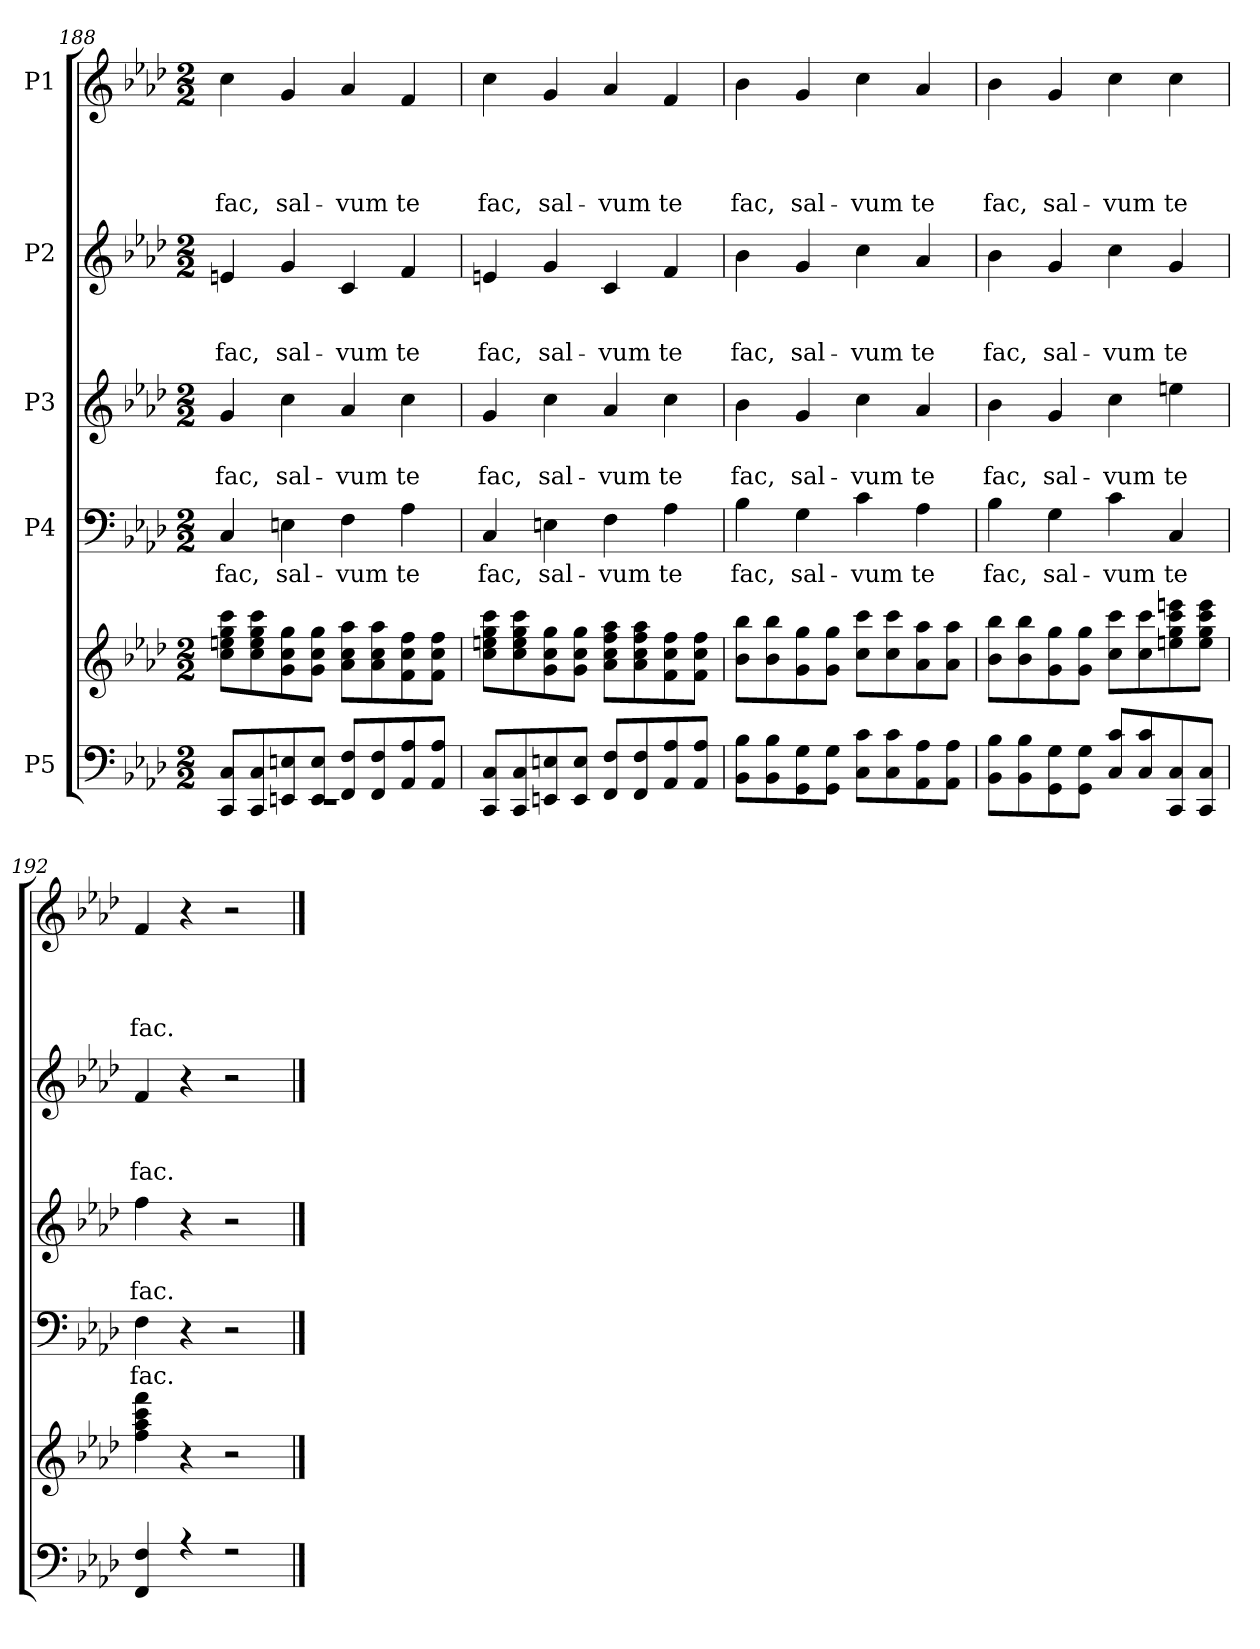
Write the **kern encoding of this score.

**kern	**kern	**kern	**text	**kern	**text	**text	**kern	**text	**text	**text	**kern	**text	**text	**text	**text
*part5	*part5	*part4	*part4	*part3	*part3	*part3	*part2	*part2	*part2	*part2	*part1	*part1	*part1	*part1	*part1
*staff6	*staff5	*staff4	*staff4	*staff3	*staff3	*staff3	*staff2	*staff2	*staff2	*staff2	*staff1	*staff1	*staff1	*staff1	*staff1
*I"P5	*	*I"P4	*	*I"P3	*	*	*I"P2	*	*	*	*I"P1	*	*	*	*
!!LO:LB:g=z
*clefF4	*clefG2	*clefF4	*	*clefG2	*	*	*clefG2	*	*	*	*clefG2	*	*	*	*
*k[b-e-a-d-]	*k[b-e-a-d-]	*k[b-e-a-d-]	*	*k[b-e-a-d-]	*	*	*k[b-e-a-d-]	*	*	*	*k[b-e-a-d-]	*	*	*	*
*A-:	*A-:	*A-:	*	*A-:	*	*	*A-:	*	*	*	*A-:	*	*	*	*
*M2/2	*M2/2	*M2/2	*	*M2/2	*	*	*M2/2	*	*	*	*M2/2	*	*	*	*
=188	=188	=188	=188	=188	=188	=188	=188	=188	=188	=188	=188	=188	=188	=188	=188
*^	*^	*	*	*	*	*	*	*	*	*	*	*	*	*	*
*	*	*	*^	*	*	*	*	*	*	*	*	*	*	*	*	*	*
!	!	!	!	!	!	!LO:LY:b	!	!	!LO:LY:b	!	!	!	!LO:LY:b	!	!	!	!	!LO:LY:b
8CC/ 8C/L	1rEE	8cc\ 8een\ 8gg\ 8ccc\L	1ryy	1ryy	4C/	fac,	4g/	.	fac,	4en/	.	.	fac,	4cc\	.	.	.	fac,
8CC/ 8C/	.	8cc\ 8ee\ 8gg\ 8ccc\	.	.	.	.	.	.	.	.	.	.	.	.	.	.	.	.
!	!	!	!	!	!	!LO:LY:b	!	!	!LO:LY:b	!	!	!	!LO:LY:b	!	!	!	!	!LO:LY:b
8EEn/ 8En/	.	8g\ 8cc\ 8gg\	.	.	4En\	sal-	4cc\	.	sal-	4g/	.	.	sal-	4g/	.	.	.	sal-
8EE/ 8E/J	.	8g\ 8cc\ 8gg\J	.	.	.	.	.	.	.	.	.	.	.	.	.	.	.	.
!	!	!	!	!	!	!LO:LY:b	!	!	!LO:LY:b	!	!	!	!LO:LY:b	!	!	!	!	!LO:LY:b
8FF/ 8F/L	.	8a-\ 8cc\ 8aa-\L	.	.	4F\	-vum	4a-/	.	-vum	4c/	.	.	-vum	4a-/	.	.	.	-vum
8FF/ 8F/	.	8a-\ 8cc\ 8aa-\	.	.	.	.	.	.	.	.	.	.	.	.	.	.	.	.
!	!	!	!	!	!	!LO:LY:b	!	!	!LO:LY:b	!	!	!	!LO:LY:b	!	!	!	!	!LO:LY:b
8AA-/ 8A-/	.	8f\ 8cc\ 8ff\	.	.	4A-\	te	4cc\	.	te	4f/	.	.	te	4f/	.	.	.	te
8AA-/ 8A-/J	.	8f\ 8cc\ 8ff\J	.	.	.	.	.	.	.	.	.	.	.	.	.	.	.	.
=189	=189	=189	=189	=189	=189	=189	=189	=189	=189	=189	=189	=189	=189	=189	=189	=189	=189	=189
!	!	!	!	!	!	!LO:LY:b	!	!	!LO:LY:b	!	!	!	!LO:LY:b	!	!	!	!	!LO:LY:b
8CC/ 8C/L	1ryy	8cc\ 8een\ 8gg\ 8ccc\L	1ryy	1ryy	4C/	fac,	4g/	.	fac,	4en/	.	.	fac,	4cc\	.	.	.	fac,
8CC/ 8C/	.	8cc\ 8ee\ 8gg\ 8ccc\	.	.	.	.	.	.	.	.	.	.	.	.	.	.	.	.
!	!	!	!	!	!	!LO:LY:b	!	!	!LO:LY:b	!	!	!	!LO:LY:b	!	!	!	!	!LO:LY:b
8EEn/ 8En/	.	8g\ 8cc\ 8gg\	.	.	4En\	sal-	4cc\	.	sal-	4g/	.	.	sal-	4g/	.	.	.	sal-
8EE/ 8E/J	.	8g\ 8cc\ 8gg\J	.	.	.	.	.	.	.	.	.	.	.	.	.	.	.	.
!	!	!	!	!	!	!LO:LY:b	!	!	!LO:LY:b	!	!	!	!LO:LY:b	!	!	!	!	!LO:LY:b
8FF/ 8F/L	.	8a-\ 8cc\ 8ff\ 8aa-\L	.	.	4F\	-vum	4a-/	.	-vum	4c/	.	.	-vum	4a-/	.	.	.	-vum
8FF/ 8F/	.	8a-\ 8cc\ 8ff\ 8aa-\	.	.	.	.	.	.	.	.	.	.	.	.	.	.	.	.
!	!	!	!	!	!	!LO:LY:b	!	!	!LO:LY:b	!	!	!	!LO:LY:b	!	!	!	!	!LO:LY:b
8AA-/ 8A-/	.	8f\ 8cc\ 8ff\	.	.	4A-\	te	4cc\	.	te	4f/	.	.	te	4f/	.	.	.	te
8AA-/ 8A-/J	.	8f\ 8cc\ 8ff\J	.	.	.	.	.	.	.	.	.	.	.	.	.	.	.	.
=190	=190	=190	=190	=190	=190	=190	=190	=190	=190	=190	=190	=190	=190	=190	=190	=190	=190	=190
!	!	!	!	!	!	!LO:LY:b	!	!	!LO:LY:b	!	!	!	!LO:LY:b	!	!	!	!	!LO:LY:b
8BB-\ 8B-\L	1ryy	8b-\ 8bb-\L	1ryy	1ryy	4B-\	fac,	4b-\	.	fac,	4b-\	.	.	fac,	4b-\	.	.	.	fac,
8BB-\ 8B-\	.	8b-\ 8bb-\	.	.	.	.	.	.	.	.	.	.	.	.	.	.	.	.
!	!	!	!	!	!	!LO:LY:b	!	!	!LO:LY:b	!	!	!	!LO:LY:b	!	!	!	!	!LO:LY:b
8GG\ 8G\	.	8g\ 8gg\	.	.	4G\	sal-	4g/	.	sal-	4g/	.	.	sal-	4g/	.	.	.	sal-
8GG\ 8G\J	.	8g\ 8gg\J	.	.	.	.	.	.	.	.	.	.	.	.	.	.	.	.
!	!	!	!	!	!	!LO:LY:b	!	!	!LO:LY:b	!	!	!	!LO:LY:b	!	!	!	!	!LO:LY:b
8C\ 8c\L	.	8cc\ 8ccc\L	.	.	4c\	-vum	4cc\	.	-vum	4cc\	.	.	-vum	4cc\	.	.	.	-vum
8C\ 8c\	.	8cc\ 8ccc\	.	.	.	.	.	.	.	.	.	.	.	.	.	.	.	.
!	!	!	!	!	!	!LO:LY:b	!	!	!LO:LY:b	!	!	!	!LO:LY:b	!	!	!	!	!LO:LY:b
8AA-\ 8A-\	.	8a-\ 8aa-\	.	.	4A-\	te	4a-/	.	te	4a-/	.	.	te	4a-/	.	.	.	te
8AA-\ 8A-\J	.	8a-\ 8aa-\J	.	.	.	.	.	.	.	.	.	.	.	.	.	.	.	.
=191	=191	=191	=191	=191	=191	=191	=191	=191	=191	=191	=191	=191	=191	=191	=191	=191	=191	=191
!	!	!	!	!	!	!LO:LY:b	!	!	!LO:LY:b	!	!	!	!LO:LY:b	!	!	!	!	!LO:LY:b
8BB-\ 8B-\L	1ryy	8b-\ 8bb-\L	1ryy	1ryy	4B-\	fac,	4b-\	.	fac,	4b-\	.	.	fac,	4b-\	.	.	.	fac,
8BB-\ 8B-\	.	8b-\ 8bb-\	.	.	.	.	.	.	.	.	.	.	.	.	.	.	.	.
!	!	!	!	!	!	!LO:LY:b	!	!	!LO:LY:b	!	!	!	!LO:LY:b	!	!	!	!	!LO:LY:b
8GG\ 8G\	.	8g\ 8gg\	.	.	4G\	sal-	4g/	.	sal-	4g/	.	.	sal-	4g/	.	.	.	sal-
8GG\ 8G\J	.	8g\ 8gg\J	.	.	.	.	.	.	.	.	.	.	.	.	.	.	.	.
!	!	!	!	!	!	!LO:LY:b	!	!	!LO:LY:b	!	!	!	!LO:LY:b	!	!	!	!	!LO:LY:b
8C/ 8c/L	.	8cc\ 8ccc\L	.	.	4c\	-vum	4cc\	.	-vum	4cc\	.	.	-vum	4cc\	.	.	.	-vum
8C/ 8c/	.	8cc\ 8ccc\	.	.	.	.	.	.	.	.	.	.	.	.	.	.	.	.
!	!	!	!	!	!	!LO:LY:b	!	!	!LO:LY:b	!	!	!	!LO:LY:b	!	!	!	!	!LO:LY:b
8CC/ 8C/	.	8een\ 8gg\ 8ccc\ 8eeen\	.	.	4C/	te	4een\	.	te	4g/	.	.	te	4cc\	.	.	.	te
8CC/ 8C/J	.	8ee\ 8gg\ 8ccc\ 8eee\J	.	.	.	.	.	.	.	.	.	.	.	.	.	.	.	.
!!LO:PB:g=z
=192	=192	=192	=192	=192	=192	=192	=192	=192	=192	=192	=192	=192	=192	=192	=192	=192	=192	=192
!	!	!	!	!	!	!LO:LY:b	!	!	!LO:LY:b	!	!	!	!LO:LY:b	!	!	!	!	!LO:LY:b
4FF/ 4F/	1ryy	4ff\ 4aa-\ 4ccc\ 4fff\	1ryy	1ryy	4F\	fac.	4ff\	.	fac.	4f/	.	.	fac.	4f/	.	.	.	fac.
4r	.	4r	.	.	4r	.	4r	.	.	4r	.	.	.	4r	.	.	.	.
2r	.	2r	.	.	2r	.	2r	.	.	2r	.	.	.	2r	.	.	.	.
*v	*v	*	*	*	*	*	*	*	*	*	*	*	*	*	*	*	*	*
*	*v	*v	*v	*	*	*	*	*	*	*	*	*	*	*	*	*	*
==	==	==	==	==	==	==	==	==	==	==	==	==	==	==	==
*-	*-	*-	*-	*-	*-	*-	*-	*-	*-	*-	*-	*-	*-	*-	*-
